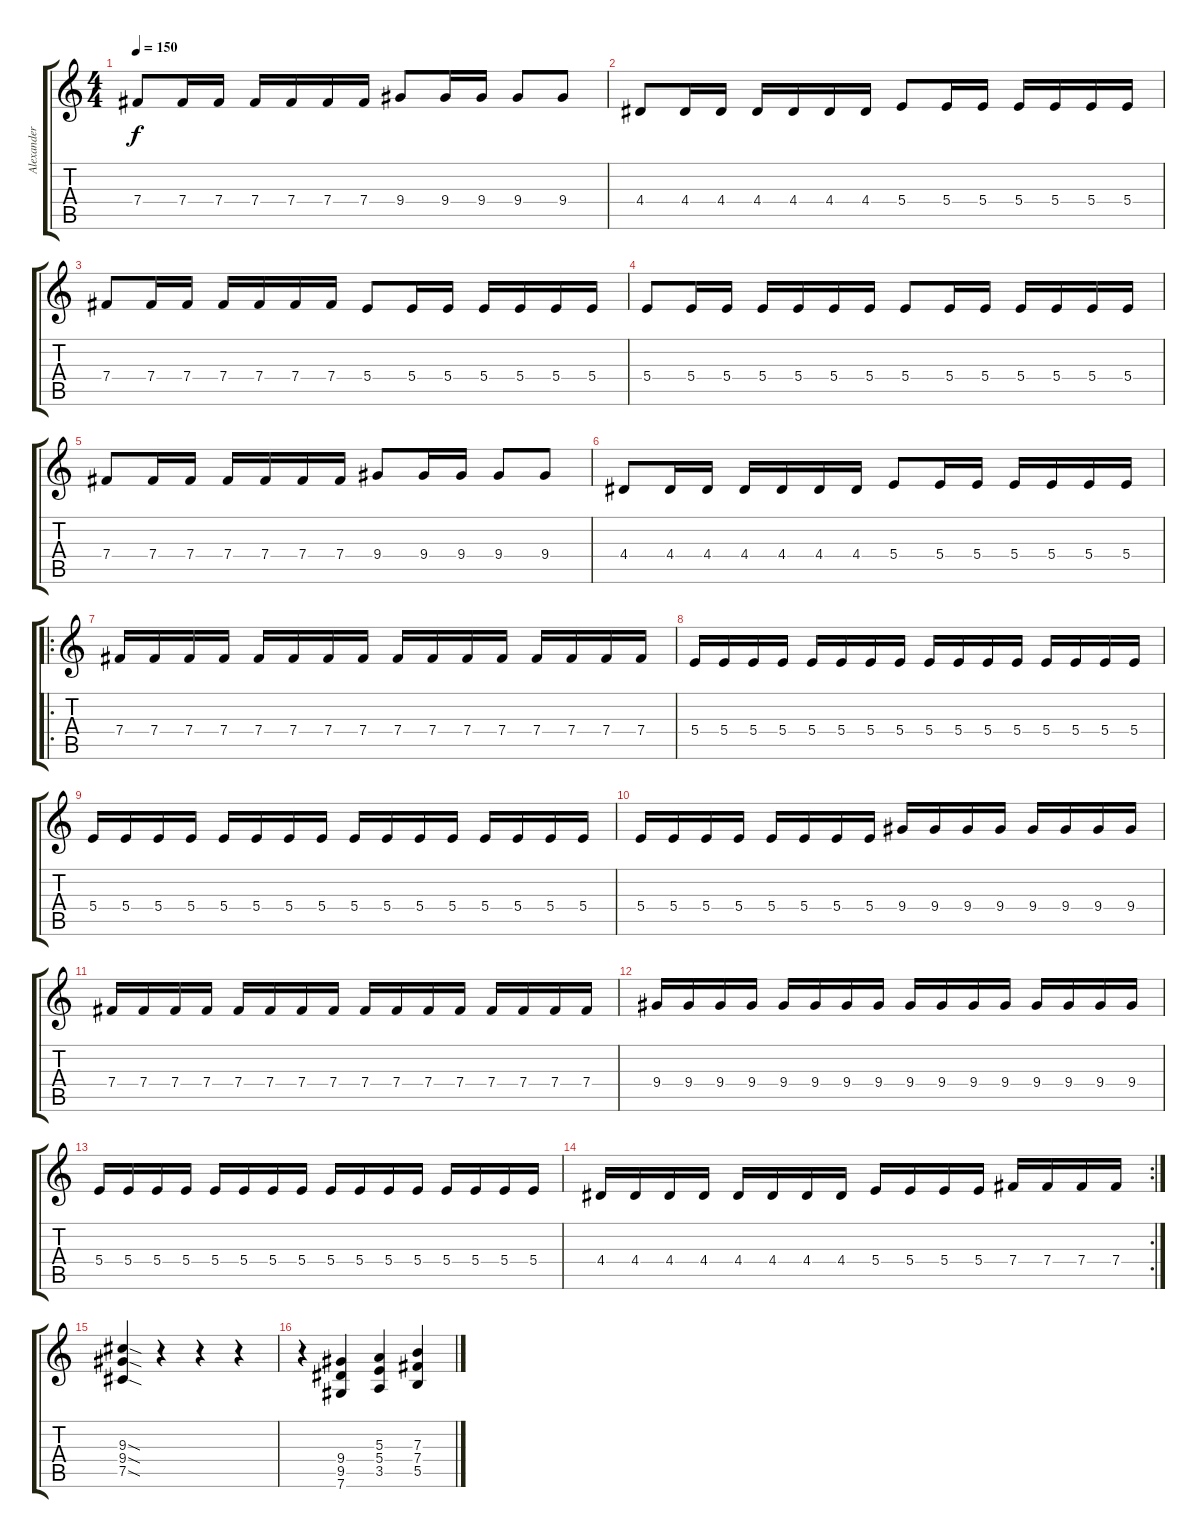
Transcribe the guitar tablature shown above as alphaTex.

\track ("Alexander" "Alexander") {instrument distortionguitar}
\staff {score tabs}
\tuning (Db4 Ab3 E3 B2 Gb2 Db2) {hide}
\ts (4 4)
\tempo 150
\clef g2
\ks c
7.4.8{dy f} 7.4.16 7.4.16 7.4.16 7.4.16 7.4.16 7.4.16 9.4.8 9.4.16 9.4.16 9.4.8 9.4.8 |
4.4.8 4.4.16 4.4.16 4.4.16 4.4.16 4.4.16 4.4.16 5.4.8 5.4.16 5.4.16 5.4.16 5.4.16 5.4.16 5.4.16 |
7.4.8 7.4.16 7.4.16 7.4.16 7.4.16 7.4.16 7.4.16 5.4.8 5.4.16 5.4.16 5.4.16 5.4.16 5.4.16 5.4.16 |
5.4.8 5.4.16 5.4.16 5.4.16 5.4.16 5.4.16 5.4.16 5.4.8 5.4.16 5.4.16 5.4.16 5.4.16 5.4.16 5.4.16 |
7.4.8 7.4.16 7.4.16 7.4.16 7.4.16 7.4.16 7.4.16 9.4.8 9.4.16 9.4.16 9.4.8 9.4.8 |
4.4.8 4.4.16 4.4.16 4.4.16 4.4.16 4.4.16 4.4.16 5.4.8 5.4.16 5.4.16 5.4.16 5.4.16 5.4.16 5.4.16 |
\ro
7.4.16 7.4.16 7.4.16 7.4.16 7.4.16 7.4.16 7.4.16 7.4.16 7.4.16 7.4.16 7.4.16 7.4.16 7.4.16 7.4.16 7.4.16 7.4.16 |
5.4.16 5.4.16 5.4.16 5.4.16 5.4.16 5.4.16 5.4.16 5.4.16 5.4.16 5.4.16 5.4.16 5.4.16 5.4.16 5.4.16 5.4.16 5.4.16 |
5.4.16 5.4.16 5.4.16 5.4.16 5.4.16 5.4.16 5.4.16 5.4.16 5.4.16 5.4.16 5.4.16 5.4.16 5.4.16 5.4.16 5.4.16 5.4.16 |
5.4.16 5.4.16 5.4.16 5.4.16 5.4.16 5.4.16 5.4.16 5.4.16 9.4.16 9.4.16 9.4.16 9.4.16 9.4.16 9.4.16 9.4.16 9.4.16 |
7.4.16 7.4.16 7.4.16 7.4.16 7.4.16 7.4.16 7.4.16 7.4.16 7.4.16 7.4.16 7.4.16 7.4.16 7.4.16 7.4.16 7.4.16 7.4.16 |
9.4.16 9.4.16 9.4.16 9.4.16 9.4.16 9.4.16 9.4.16 9.4.16 9.4.16 9.4.16 9.4.16 9.4.16 9.4.16 9.4.16 9.4.16 9.4.16 |
5.4.16 5.4.16 5.4.16 5.4.16 5.4.16 5.4.16 5.4.16 5.4.16 5.4.16 5.4.16 5.4.16 5.4.16 5.4.16 5.4.16 5.4.16 5.4.16 |
\rc 2
4.4.16 4.4.16 4.4.16 4.4.16 4.4.16 4.4.16 4.4.16 4.4.16 5.4.16 5.4.16 5.4.16 5.4.16 7.4.16 7.4.16 7.4.16 7.4.16 |
(9.3{sod} 9.4{sod} 7.5{sod}).4 r.4 r.4 r.4 |
r.4 (9.4 9.5 7.6).4 (5.3 5.4 3.5).4 (7.3 7.4 5.5).4
